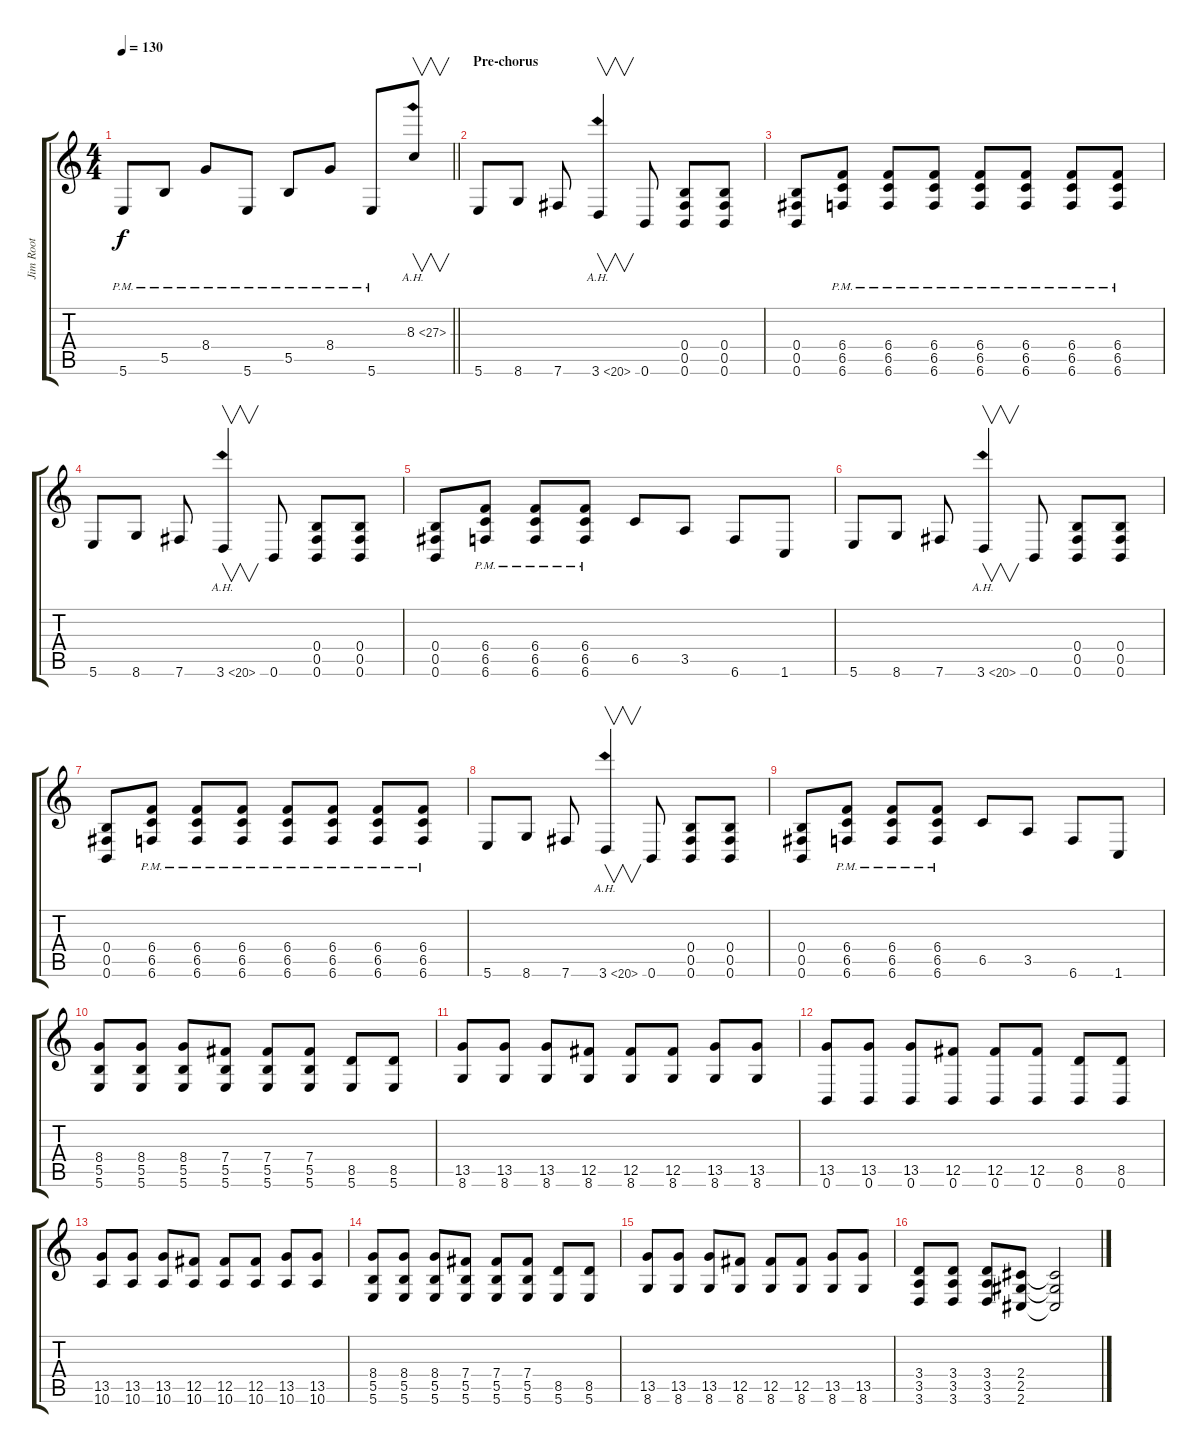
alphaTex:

\track ("Jim Root" "Jim Root") {instrument distortionguitar}
\staff {score tabs}
\tuning (Db4 Ab3 E3 B2 Gb2 B1) {hide}
\ts (4 4)
\tempo 130
\clef g2
\barLineRight lightlight
\ks c
5.6{pm}.8{dy f} 5.5{pm}.8 8.4{pm}.8 5.6{pm}.8 5.5{pm}.8 8.4{pm}.8 5.6{pm}.8 8.3{ah 19}.8{v} |
\section ("" "Pre-chorus")
5.6.8 8.6.8 7.6.8 3.6{ah 17}.4{v} 0.6.8 (0.4 0.5 0.6).8 (0.4 0.5 0.6).8 |
(0.4 0.5 0.6).8 (6.4{pm} 6.5{pm} 6.6{pm}).8 (6.4{pm} 6.5{pm} 6.6{pm}).8 (6.4{pm} 6.5{pm} 6.6{pm}).8 (6.4{pm} 6.5{pm} 6.6{pm}).8 (6.4{pm} 6.5{pm} 6.6{pm}).8 (6.4{pm} 6.5{pm} 6.6{pm}).8 (6.4{pm} 6.5{pm} 6.6{pm}).8 |
5.6.8 8.6.8 7.6.8 3.6{ah 17}.4{v} 0.6.8 (0.4 0.5 0.6).8 (0.4 0.5 0.6).8 |
(0.4 0.5 0.6).8 (6.4{pm} 6.5{pm} 6.6{pm}).8 (6.4{pm} 6.5{pm} 6.6{pm}).8 (6.4{pm} 6.5{pm} 6.6{pm}).8 6.5.8 3.5.8 6.6.8 1.6.8 |
5.6.8 8.6.8 7.6.8 3.6{ah 17}.4{v} 0.6.8 (0.4 0.5 0.6).8 (0.4 0.5 0.6).8 |
(0.4 0.5 0.6).8 (6.4{pm} 6.5{pm} 6.6{pm}).8 (6.4{pm} 6.5{pm} 6.6{pm}).8 (6.4{pm} 6.5{pm} 6.6{pm}).8 (6.4{pm} 6.5{pm} 6.6{pm}).8 (6.4{pm} 6.5{pm} 6.6{pm}).8 (6.4{pm} 6.5{pm} 6.6{pm}).8 (6.4{pm} 6.5{pm} 6.6{pm}).8 |
5.6.8 8.6.8 7.6.8 3.6{ah 17}.4{v} 0.6.8 (0.4 0.5 0.6).8 (0.4 0.5 0.6).8 |
(0.4 0.5 0.6).8 (6.4{pm} 6.5{pm} 6.6{pm}).8 (6.4{pm} 6.5{pm} 6.6{pm}).8 (6.4{pm} 6.5{pm} 6.6{pm}).8 6.5.8 3.5.8 6.6.8 1.6.8 |
(8.4 5.5 5.6).8 (8.4 5.5 5.6).8 (8.4 5.5 5.6).8 (7.4 5.5 5.6).8 (7.4 5.5 5.6).8 (7.4 5.5 5.6).8 (8.5 5.6).8 (8.5 5.6).8 |
(13.5 8.6).8 (13.5 8.6).8 (13.5 8.6).8 (12.5 8.6).8 (12.5 8.6).8 (12.5 8.6).8 (13.5 8.6).8 (13.5 8.6).8 |
(13.5 0.6).8 (13.5 0.6).8 (13.5 0.6).8 (12.5 0.6).8 (12.5 0.6).8 (12.5 0.6).8 (8.5 0.6).8 (8.5 0.6).8 |
(13.5 10.6).8 (13.5 10.6).8 (13.5 10.6).8 (12.5 10.6).8 (12.5 10.6).8 (12.5 10.6).8 (13.5 10.6).8 (13.5 10.6).8 |
(8.4 5.5 5.6).8 (8.4 5.5 5.6).8 (8.4 5.5 5.6).8 (7.4 5.5 5.6).8 (7.4 5.5 5.6).8 (7.4 5.5 5.6).8 (8.5 5.6).8 (8.5 5.6).8 |
(13.5 8.6).8 (13.5 8.6).8 (13.5 8.6).8 (12.5 8.6).8 (12.5 8.6).8 (12.5 8.6).8 (13.5 8.6).8 (13.5 8.6).8 |
(3.4 3.5 3.6).8 (3.4 3.5 3.6).8 (3.4 3.5 3.6).8 (2.4 2.5 2.6).8 (2.4{t} 2.5{t} 2.6{t}).2
